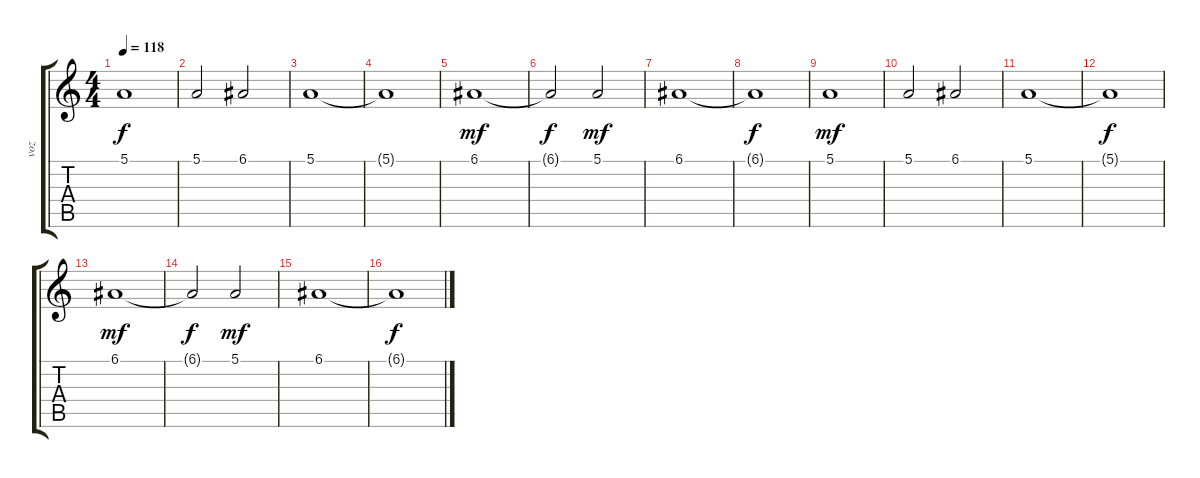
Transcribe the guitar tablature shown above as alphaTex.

\track ("voz" "voz") {instrument choiraahs}
\staff {score tabs}
\tuning (E4 B3 G3 D3 A2 E2) {hide}
\ts (4 4)
\tempo 118
\clef g2
\ks c
5.1.1{dy f} |
5.1.2 6.1.2 |
5.1.1 |
5.1{t}.1 |
6.1.1{dy mf} |
6.1{t}.2{dy f} 5.1.2{dy mf} |
6.1.1 |
6.1{t}.1{dy f} |
5.1.1{dy mf} |
5.1.2 6.1.2 |
5.1.1 |
5.1{t}.1{dy f} |
6.1.1{dy mf} |
6.1{t}.2{dy f} 5.1.2{dy mf} |
6.1.1 |
6.1{t}.1{dy f}
